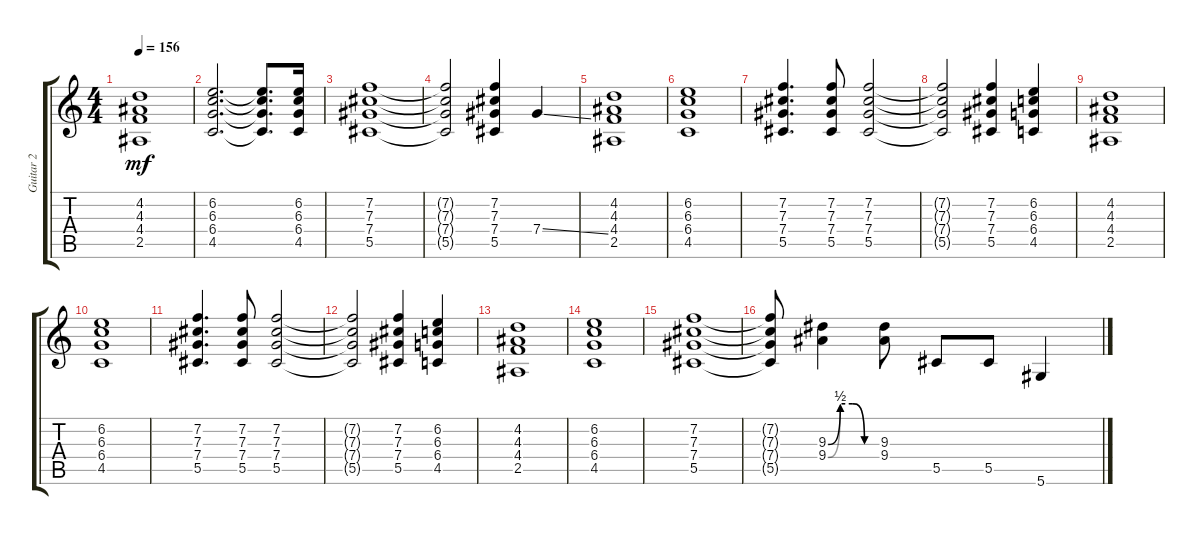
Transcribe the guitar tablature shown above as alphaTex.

\track ("Guitar 2" "Guitar 2") {instrument overdrivenguitar}
\staff {score tabs}
\tuning (Eb4 Bb3 Gb3 Db3 Ab2 Eb2) {hide}
\ts (4 4)
\tempo 156
\clef g2
\ks c
(4.2 4.3 4.4 2.5).1{dy mf} |
(6.2 6.3 6.4 4.5).2{d} (6.2{t} 6.3{t} 6.4{t} 4.5{t}).8{d} (6.2 6.3 6.4 4.5).16 |
(7.2 7.3 7.4 5.5).1 |
(7.2{t} 7.3{t} 7.4{t} 5.5{t}).2 (7.2 7.3 7.4 5.5).4 7.4{ss}.4 |
(4.2 4.3 4.4 2.5).1 |
(6.2 6.3 6.4 4.5).1 |
(7.2 7.3 7.4 5.5).4{d} (7.2 7.3 7.4 5.5).8 (7.2 7.3 7.4 5.5).2 |
(7.2{t} 7.3{t} 7.4{t} 5.5{t}).2 (7.2 7.3 7.4 5.5).4 (6.2 6.3 6.4 4.5).4 |
(4.2 4.3 4.4 2.5).1 |
(6.2 6.3 6.4 4.5).1 |
(7.2 7.3 7.4 5.5).4{d} (7.2 7.3 7.4 5.5).8 (7.2 7.3 7.4 5.5).2 |
(7.2{t} 7.3{t} 7.4{t} 5.5{t}).2 (7.2 7.3 7.4 5.5).4 (6.2 6.3 6.4 4.5).4 |
(4.2 4.3 4.4 2.5).1 |
(6.2 6.3 6.4 4.5).1 |
(7.2 7.3 7.4 5.5).1 |
(7.2{t} 7.3{t} 7.4{t} 5.5{t}).8 (9.3{be (custom 0 0 15 2 30 2 45 0 60 0)} 9.4{be (custom 0 0 15 2 30 2 45 0 60 0)}).4 (9.3 9.4).8 5.5.8 5.5.8 5.6.4
